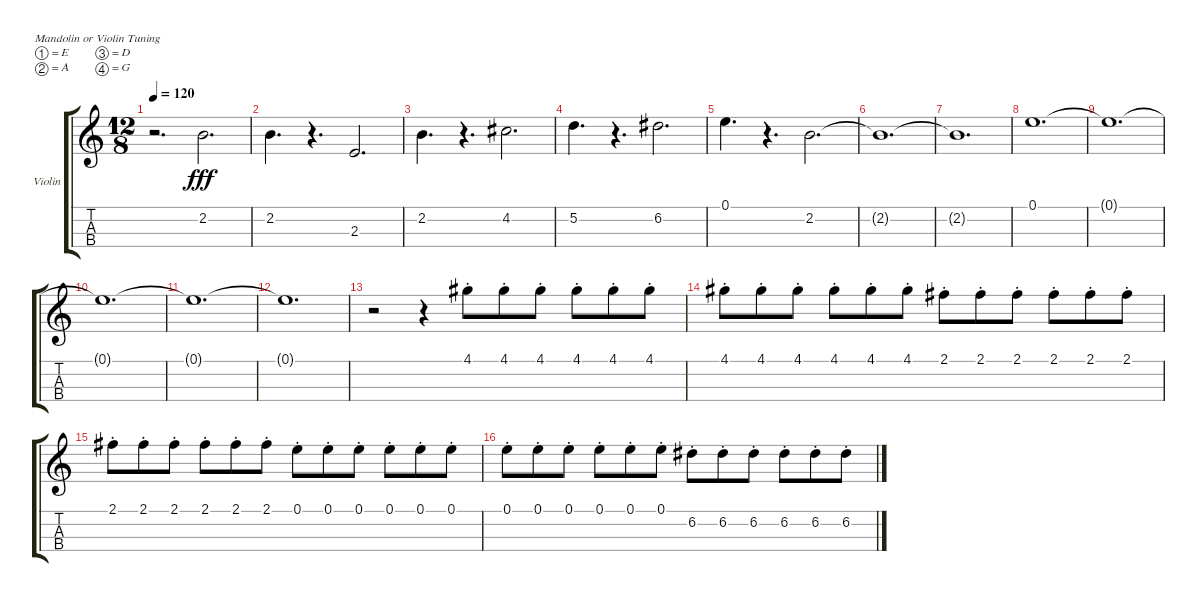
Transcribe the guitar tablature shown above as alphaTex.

\defaultSystemsLayout 4
\bracketExtendMode groupsimilarinstruments
\firstSystemTrackNameOrientation horizontal
\otherSystemsTrackNameOrientation horizontal
\track ("Violin" "Violin") {instrument violin}
\staff {score tabs}
\tuning (E5 A4 D4 G3)
\ts (12 8)
\tempo 120
\clef g2
\ks c
r.2{d dy fff} 2.2.2{d} |
2.2.4{d} r.4{d} 2.3.2{d} |
2.2.4{d} r.4{d} 4.2.2{d} |
5.2.4{d} r.4{d} 6.2.2{d} |
0.1.4{d} r.4{d} 2.2.2{d} |
2.2{t}.1{d} |
2.2{t}.1{d} |
0.1.1{d} |
0.1{t}.1{d} |
0.1{t}.1{d} |
0.1{t}.1{d} |
0.1{t}.1{d} |
r.2 r.4 4.1{st}.8 4.1{st}.8 4.1{st}.8 4.1{st}.8 4.1{st}.8 4.1{st}.8 |
4.1{st}.8 4.1{st}.8 4.1{st}.8 4.1{st}.8 4.1{st}.8 4.1{st}.8 2.1{st}.8 2.1{st}.8 2.1{st}.8 2.1{st}.8 2.1{st}.8 2.1{st}.8 |
2.1{st}.8 2.1{st}.8 2.1{st}.8 2.1{st}.8 2.1{st}.8 2.1{st}.8 0.1{st}.8 0.1{st}.8 0.1{st}.8 0.1{st}.8 0.1{st}.8 0.1{st}.8 |
0.1{st}.8 0.1{st}.8 0.1{st}.8 0.1{st}.8 0.1{st}.8 0.1{st}.8 6.2{st}.8 6.2{st}.8 6.2{st}.8 6.2{st}.8 6.2{st}.8 6.2{st}.8
